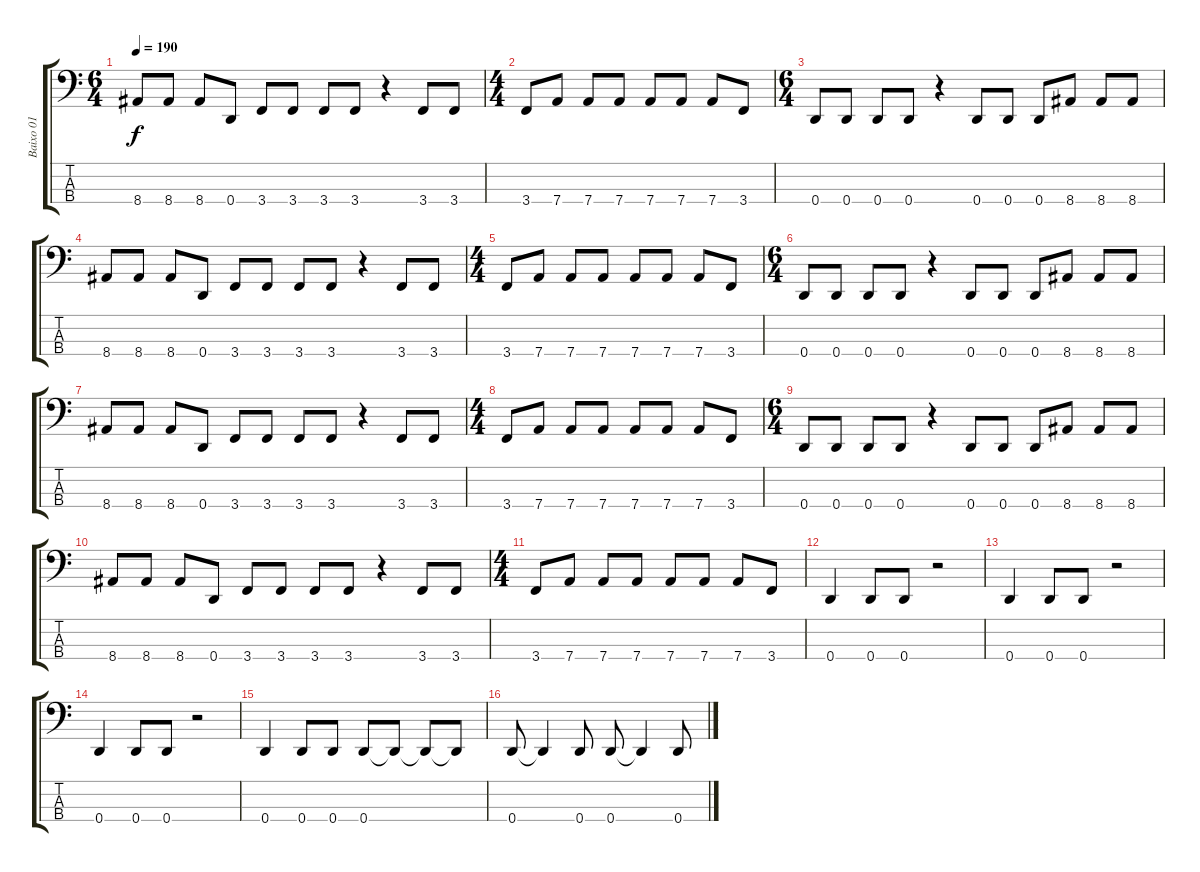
\track ("Baixo 01" "Baixo 01") {instrument electricbasspick}
\staff {score tabs}
\tuning (G2 D2 A1 D1) {hide}
\ts (6 4)
\tempo 190
\clef f4
\ks c
8.4.8{dy f} 8.4.8 8.4.8 0.4.8 3.4.8 3.4.8 3.4.8 3.4.8 r.4 3.4.8 3.4.8 |
\ts (4 4)
3.4.8 7.4.8 7.4.8 7.4.8 7.4.8 7.4.8 7.4.8 3.4.8 |
\ts (6 4)
0.4.8 0.4.8 0.4.8 0.4.8 r.4 0.4.8 0.4.8 0.4.8 8.4.8 8.4.8 8.4.8 |
8.4.8 8.4.8 8.4.8 0.4.8 3.4.8 3.4.8 3.4.8 3.4.8 r.4 3.4.8 3.4.8 |
\ts (4 4)
3.4.8 7.4.8 7.4.8 7.4.8 7.4.8 7.4.8 7.4.8 3.4.8 |
\ts (6 4)
0.4.8 0.4.8 0.4.8 0.4.8 r.4 0.4.8 0.4.8 0.4.8 8.4.8 8.4.8 8.4.8 |
8.4.8 8.4.8 8.4.8 0.4.8 3.4.8 3.4.8 3.4.8 3.4.8 r.4 3.4.8 3.4.8 |
\ts (4 4)
3.4.8 7.4.8 7.4.8 7.4.8 7.4.8 7.4.8 7.4.8 3.4.8 |
\ts (6 4)
0.4.8 0.4.8 0.4.8 0.4.8 r.4 0.4.8 0.4.8 0.4.8 8.4.8 8.4.8 8.4.8 |
8.4.8 8.4.8 8.4.8 0.4.8 3.4.8 3.4.8 3.4.8 3.4.8 r.4 3.4.8 3.4.8 |
\ts (4 4)
3.4.8 7.4.8 7.4.8 7.4.8 7.4.8 7.4.8 7.4.8 3.4.8 |
0.4.4 0.4.8 0.4.8 r.2 |
0.4.4 0.4.8 0.4.8 r.2 |
0.4.4 0.4.8 0.4.8 r.2 |
0.4.4 0.4.8 0.4.8 0.4.8 0.4{t}.8 0.4{t}.8 0.4{t}.8 |
0.4.8 0.4{t}.4 0.4.8 0.4.8 0.4{t}.4 0.4.8
